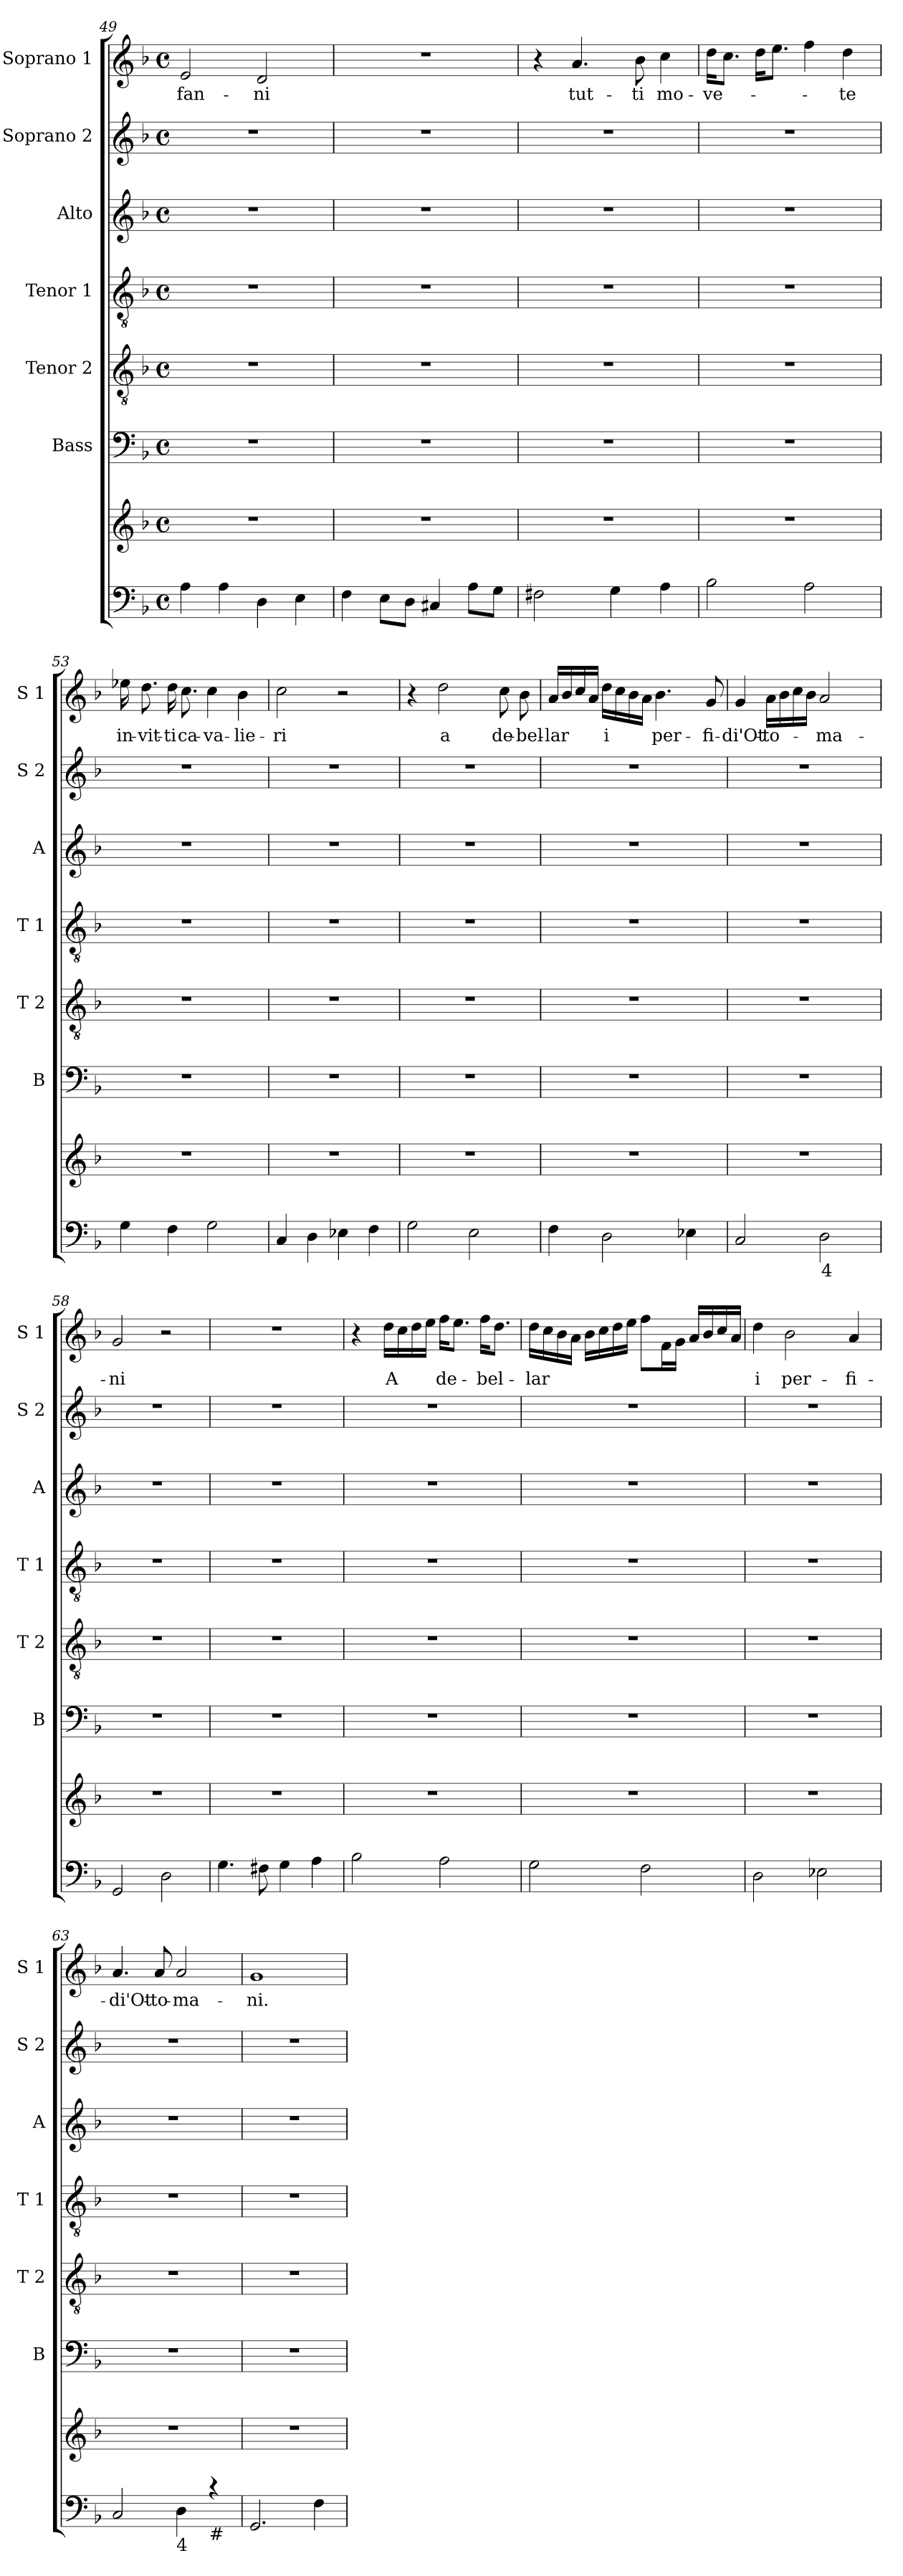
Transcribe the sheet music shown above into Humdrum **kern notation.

**kern	**text	**kern	**kern	**kern	**kern	**kern	**kern	**kern	**text
*part7	*part7	*part7	*part6	*part5	*part4	*part3	*part2	*part1	*part1
*staff8	*staff8	*staff7	*staff6	*staff5	*staff4	*staff3	*staff2	*staff1	*staff1
*	*	*	*I"Bass	*I"Tenor 2	*I"Tenor 1	*I"Alto	*I"Soprano 2	*I"Soprano 1	*
*	*	*	*I'B	*I'T 2	*I'T 1	*I'A	*I'S 2	*I'S 1	*
*clefF4	*	*clefG2	*clefF4	*clefGv2	*clefGv2	*clefG2	*clefG2	*clefG2	*
*k[b-]	*	*k[b-]	*k[b-]	*k[b-]	*k[b-]	*k[b-]	*k[b-]	*k[b-]	*
*F:	*	*F:	*F:	*F:	*F:	*F:	*F:	*F:	*
*M4/4	*	*M4/4	*M4/4	*M4/4	*M4/4	*M4/4	*M4/4	*M4/4	*
*met(c)	*	*met(c)	*met(c)	*met(c)	*met(c)	*met(c)	*met(c)	*met(c)	*
=49	=49	=49	=49	=49	=49	=49	=49	=49	=49
4A\	.	1r	1r	1r	1r	1r	1r	2e/	-fan-
4A\	.	.	.	.	.	.	.	.	.
4D\	.	.	.	.	.	.	.	2d/	-ni
4E\	.	.	.	.	.	.	.	.	.
=50	=50	=50	=50	=50	=50	=50	=50	=50	=50
4F\	.	1r	1r	1r	1r	1r	1r	1r	.
8E\L	.	.	.	.	.	.	.	.	.
8D\J	.	.	.	.	.	.	.	.	.
4C#X/	.	.	.	.	.	.	.	.	.
8A\L	.	.	.	.	.	.	.	.	.
8G\J	.	.	.	.	.	.	.	.	.
!!LO:PB:g=z
=51	=51	=51	=51	=51	=51	=51	=51	=51	=51
2F#X\	.	1r	1r	1r	1r	1r	1r	4r	.
.	.	.	.	.	.	.	.	4.a/	tut-
4G\	.	.	.	.	.	.	.	.	.
.	.	.	.	.	.	.	.	8b-\	-ti
4A\	.	.	.	.	.	.	.	4cc\	mo-
=52	=52	=52	=52	=52	=52	=52	=52	=52	=52
2B-\	.	1r	1r	1r	1r	1r	1r	16dd\KL	-ve-
.	.	.	.	.	.	.	.	8.cc\J	.
.	.	.	.	.	.	.	.	16dd\KL	.
.	.	.	.	.	.	.	.	8.ee\J	.
2A\	.	.	.	.	.	.	.	4ff\	.
.	.	.	.	.	.	.	.	4dd\	-te
=53	=53	=53	=53	=53	=53	=53	=53	=53	=53
4G\	.	1r	1r	1r	1r	1r	1r	16ee-X\	in-
.	.	.	.	.	.	.	.	8.dd\	-vit-
4F\	.	.	.	.	.	.	.	16dd\	-ti
.	.	.	.	.	.	.	.	8.cc\	ca-
2G\	.	.	.	.	.	.	.	4cc\	-va-
.	.	.	.	.	.	.	.	4b-\	-lie-
=54	=54	=54	=54	=54	=54	=54	=54	=54	=54
4C/	.	1r	1r	1r	1r	1r	1r	2cc\	-ri
4D\	.	.	.	.	.	.	.	.	.
4E-X\	.	.	.	.	.	.	.	2r	.
4F\	.	.	.	.	.	.	.	.	.
=55	=55	=55	=55	=55	=55	=55	=55	=55	=55
2G\	.	1r	1r	1r	1r	1r	1r	4r	.
.	.	.	.	.	.	.	.	2dd\	a
2E\	.	.	.	.	.	.	.	.	.
.	.	.	.	.	.	.	.	8cc\	de-
.	.	.	.	.	.	.	.	8b-\	-bel-
!!LO:LB:g=z
=56	=56	=56	=56	=56	=56	=56	=56	=56	=56
4F\	.	1r	1r	1r	1r	1r	1r	16a/LL	-lar
.	.	.	.	.	.	.	.	16b-/	.
.	.	.	.	.	.	.	.	16cc/	.
.	.	.	.	.	.	.	.	16a/JJ	.
2D\	.	.	.	.	.	.	.	16dd\LL	i
.	.	.	.	.	.	.	.	16cc\	.
.	.	.	.	.	.	.	.	16b-\	.
.	.	.	.	.	.	.	.	16a\JJ	.
.	.	.	.	.	.	.	.	4.b-\	per-
4E-X\	.	.	.	.	.	.	.	.	.
.	.	.	.	.	.	.	.	8g/	-fi-
=57	=57	=57	=57	=57	=57	=57	=57	=57	=57
*^	*	*	*	*	*	*	*	*	*
2C/	2ryy	.	1r	1r	1r	1r	1r	1r	4g/	-di'Ot-
.	.	.	.	.	.	.	.	.	16a\LL	-to-
.	.	.	.	.	.	.	.	.	16b-\	.
.	.	.	.	.	.	.	.	.	16cc\	.
.	.	.	.	.	.	.	.	.	16b-\JJ	.
2D\	4D\yy	4	.	.	.	.	.	.	2a/	-ma-
.	4D\yy	#	.	.	.	.	.	.	.	.
*v	*v	*	*	*	*	*	*	*	*	*
=58	=58	=58	=58	=58	=58	=58	=58	=58	=58
2GG/	.	1r	1r	1r	1r	1r	1r	2g/	-ni
2D\	.	.	.	.	.	.	.	2r	.
=59	=59	=59	=59	=59	=59	=59	=59	=59	=59
4.G\	.	1r	1r	1r	1r	1r	1r	1r	.
8F#X\	.	.	.	.	.	.	.	.	.
4G\	.	.	.	.	.	.	.	.	.
4A\	.	.	.	.	.	.	.	.	.
=60	=60	=60	=60	=60	=60	=60	=60	=60	=60
2B-\	.	1r	1r	1r	1r	1r	1r	4r	.
.	.	.	.	.	.	.	.	16dd\LL	A
.	.	.	.	.	.	.	.	16cc\	.
.	.	.	.	.	.	.	.	16dd\	.
.	.	.	.	.	.	.	.	16ee\JJ	.
2A\	.	.	.	.	.	.	.	16ff\KL	de-
.	.	.	.	.	.	.	.	8.ee\J	.
.	.	.	.	.	.	.	.	16ff\KL	-bel-
.	.	.	.	.	.	.	.	8.dd\J	.
!!LO:LB:g=z
=61	=61	=61	=61	=61	=61	=61	=61	=61	=61
2G\	.	1r	1r	1r	1r	1r	1r	16dd\LL	-lar
.	.	.	.	.	.	.	.	16cc\	.
.	.	.	.	.	.	.	.	16b-\	.
.	.	.	.	.	.	.	.	16a\JJ	.
.	.	.	.	.	.	.	.	16b-\LL	.
.	.	.	.	.	.	.	.	16cc\	.
.	.	.	.	.	.	.	.	16dd\	.
.	.	.	.	.	.	.	.	16ee\JJ	.
2F\	.	.	.	.	.	.	.	8ff\L	.
.	.	.	.	.	.	.	.	16f\L	.
.	.	.	.	.	.	.	.	16g\JJ	.
.	.	.	.	.	.	.	.	16a/LL	.
.	.	.	.	.	.	.	.	16b-/	.
.	.	.	.	.	.	.	.	16cc/	.
.	.	.	.	.	.	.	.	16a/JJ	.
=62	=62	=62	=62	=62	=62	=62	=62	=62	=62
2D\	.	1r	1r	1r	1r	1r	1r	4dd\	i
.	.	.	.	.	.	.	.	2b-\	per-
2E-X\	.	.	.	.	.	.	.	.	.
.	.	.	.	.	.	.	.	4a/	-fi-
=63	=63	=63	=63	=63	=63	=63	=63	=63	=63
*^	*	*	*	*	*	*	*	*	*
2C/	2ryy	.	1r	1r	1r	1r	1r	1r	4.a/	-di'Ot-
.	.	.	.	.	.	.	.	.	8a/	-to-
!LO:TX:b:t=4	!	!	!	!	!	!	!	!	!	!
4D\	4D\yy	.	.	.	.	.	.	.	2a/	-ma-
!LO:TX:b:t=#	!	!	!	!	!	!	!	!	!	!
4r	4D\yy	.	.	.	.	.	.	.	.	.
*v	*v	*	*	*	*	*	*	*	*	*
=64	=64	=64	=64	=64	=64	=64	=64	=64	=64
2.GG/	.	1r	1r	1r	1r	1r	1r	1g	-ni.
4F\	.	.	.	.	.	.	.	.	.
=	=	=	=	=	=	=	=	=	=
*-	*-	*-	*-	*-	*-	*-	*-	*-	*-
